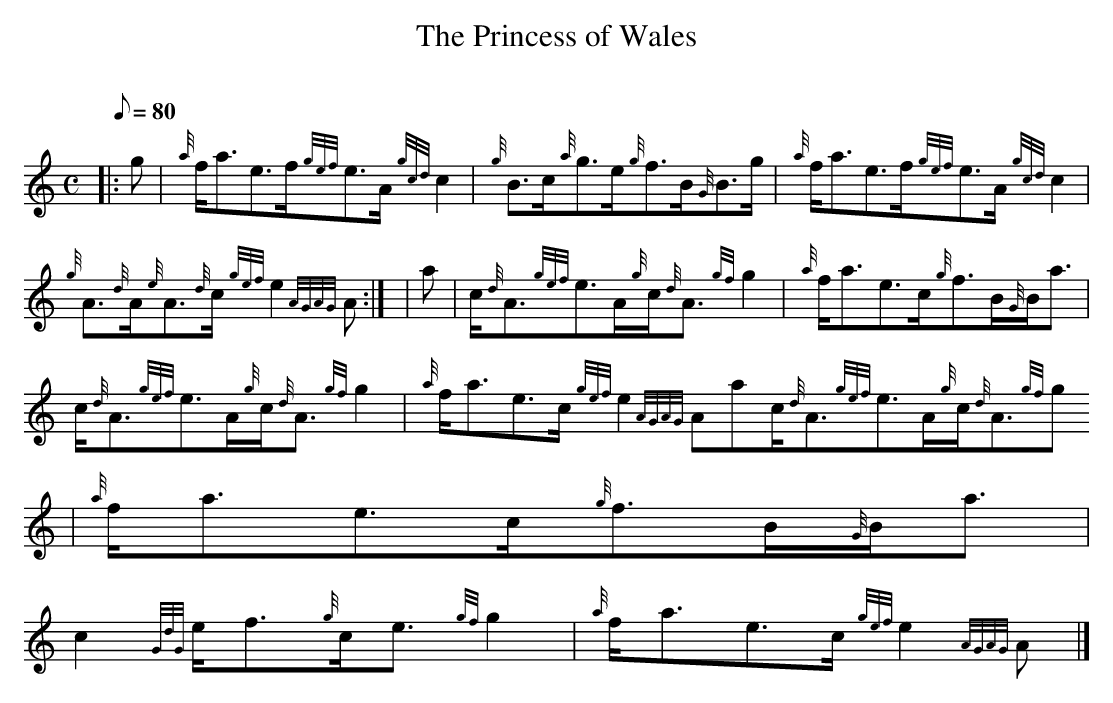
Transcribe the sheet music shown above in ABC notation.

X:1
T:The Princess of Wales
M:C
L:1/8
Q:80
C:
K:HP
|: g | \
{a}f/2a3/2e3/2f/2{gef}e3/2A/2{gcd}c2 | \
{g}B3/2c/2{a}g3/2e/2{g}f3/2B/2{G}B3/2g/2 | \
{a}f/2a3/2e3/2f/2{gef}e3/2A/2{gcd}c2 |
{g}A3/2{d}A/2{e}A3/2{d}c/2{gef}e2{AGAG}A:| [ | \
a | \
c/2{d}A3/2{gef}e3/2A/2{g}c/2{d}A3/2{gf}g2 | \
{a}f/2a3/2e3/2c/2{g}f3/2B/2{G}B/2a3/2 |
c/2{d}A3/2{gef}e3/2A/2{g}c/2{d}A3/2{gf}g2 | \
{a}f/2a3/2e3/2c/2{gef}e2{AGAG}Aac/2{d}A3/2{gef}e3/2A/2{g}c/2{d}A3/2{gf}g
2 | \
{a}f/2a3/2e3/2c/2{g}f3/2B/2{G}B/2a3/2 |
c2{GdG}e/2f3/2{g}c/2e3/2{gf}g2 | \
{a}f/2a3/2e3/2c/2{gef}e2{AGAG}A|]
